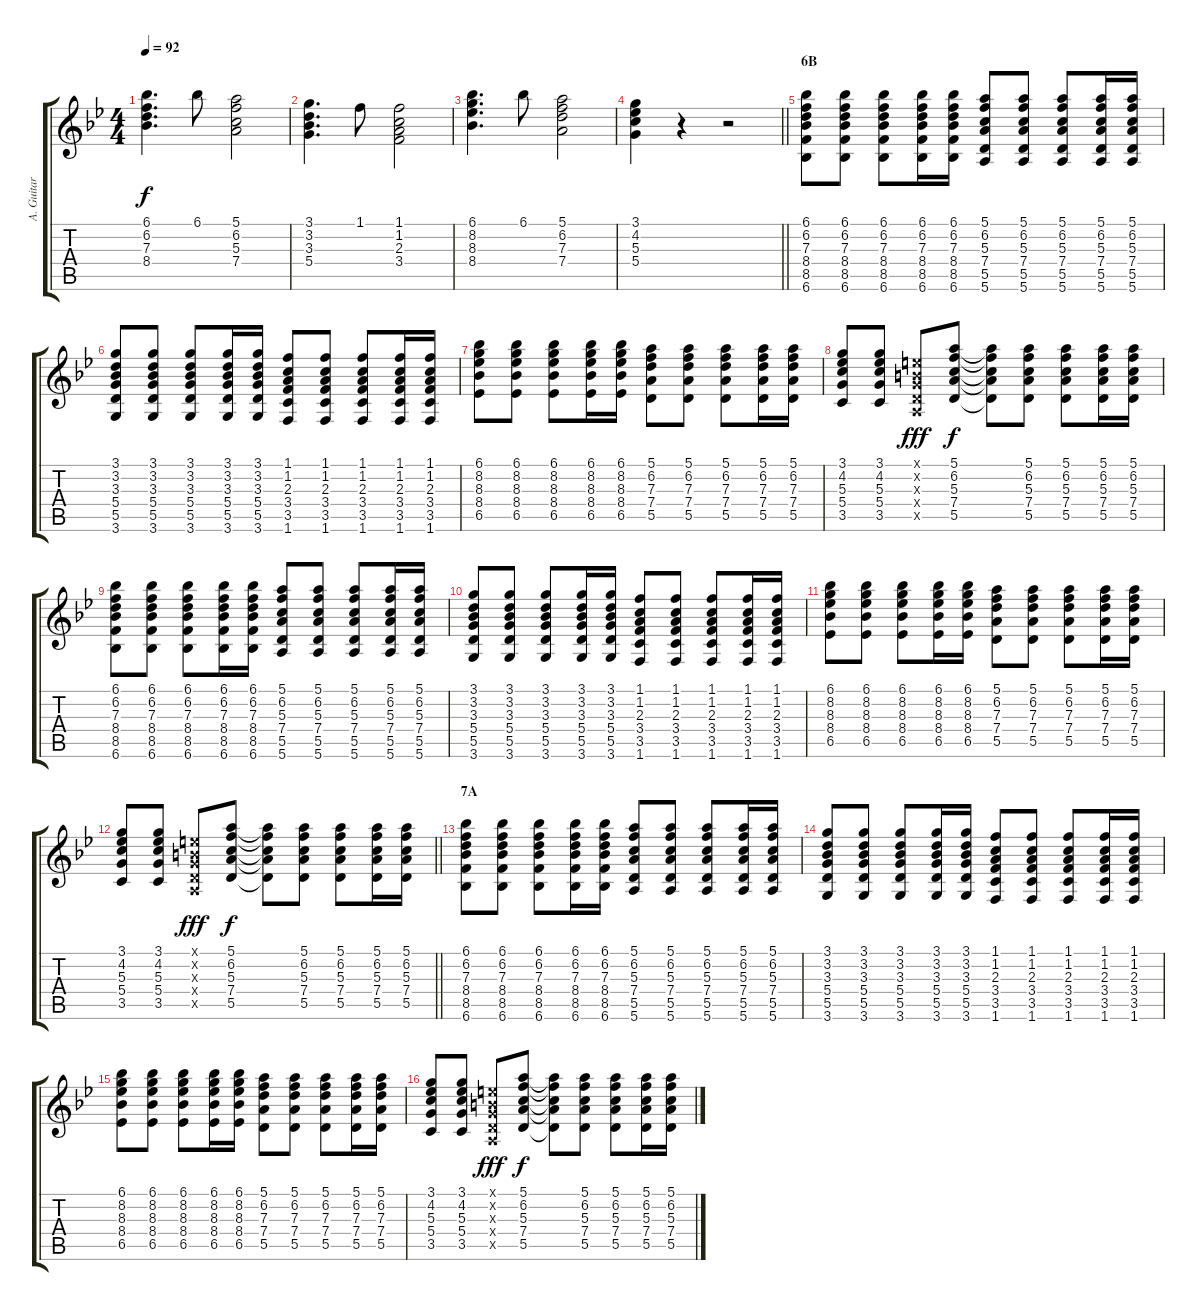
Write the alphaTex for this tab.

\track ("A. Guitar II" "A. Guitar ") {instrument acousticguitarsteel}
\staff {score tabs}
\tuning (E4 B3 G3 D3 A2 E2) {hide}
\ts (4 4)
\tempo 92
\clef g2
\ks bb
(6.1 6.2 7.3 8.4).4{d dy f} 6.1.8 (5.1 6.2 5.3 7.4).2 |
(3.1 3.2 3.3 5.4).4{d} 1.1.8 (1.1 1.2 2.3 3.4).2 |
(6.1 8.2 8.3 8.4).4{d} 6.1.8 (5.1 6.2 7.3 7.4).2 |
\barLineRight lightlight
(3.1 4.2 5.3 5.4).4 r.4 r.2 |
\section ("" "6B")
(6.1 6.2 7.3 8.4 8.5 6.6).8 (6.1 6.2 7.3 8.4 8.5 6.6).8 (6.1 6.2 7.3 8.4 8.5 6.6).8 (6.1 6.2 7.3 8.4 8.5 6.6).16 (6.1 6.2 7.3 8.4 8.5 6.6).16 (5.1 6.2 5.3 7.4 5.5 5.6).8 (5.1 6.2 5.3 7.4 5.5 5.6).8 (5.1 6.2 5.3 7.4 5.5 5.6).8 (5.1 6.2 5.3 7.4 5.5 5.6).16 (5.1 6.2 5.3 7.4 5.5 5.6).16 |
(3.1 3.2 3.3 5.4 5.5 3.6).8 (3.1 3.2 3.3 5.4 5.5 3.6).8 (3.1 3.2 3.3 5.4 5.5 3.6).8 (3.1 3.2 3.3 5.4 5.5 3.6).16 (3.1 3.2 3.3 5.4 5.5 3.6).16 (1.1 1.2 2.3 3.4 3.5 1.6).8 (1.1 1.2 2.3 3.4 3.5 1.6).8 (1.1 1.2 2.3 3.4 3.5 1.6).8 (1.1 1.2 2.3 3.4 3.5 1.6).16 (1.1 1.2 2.3 3.4 3.5 1.6).16 |
(6.1 8.2 8.3 8.4 6.5).8 (6.1 8.2 8.3 8.4 6.5).8 (6.1 8.2 8.3 8.4 6.5).8 (6.1 8.2 8.3 8.4 6.5).16 (6.1 8.2 8.3 8.4 6.5).16 (5.1 6.2 7.3 7.4 5.5).8 (5.1 6.2 7.3 7.4 5.5).8 (5.1 6.2 7.3 7.4 5.5).8 (5.1 6.2 7.3 7.4 5.5).16 (5.1 6.2 7.3 7.4 5.5).16 |
(3.1 4.2 5.3 5.4 3.5).8 (3.1 4.2 5.3 5.4 3.5).8 (0.1{x} 0.2{x} 0.3{x} 0.4{x} 0.5{x}).8{dy fff} (5.1 6.2 5.3 7.4 5.5).8{dy f} (5.1{t} 6.2{t} 5.3{t} 7.4{t} 5.5{t}).8 (5.1 6.2 5.3 7.4 5.5).8 (5.1 6.2 5.3 7.4 5.5).8 (5.1 6.2 5.3 7.4 5.5).16 (5.1 6.2 5.3 7.4 5.5).16 |
(6.1 6.2 7.3 8.4 8.5 6.6).8 (6.1 6.2 7.3 8.4 8.5 6.6).8 (6.1 6.2 7.3 8.4 8.5 6.6).8 (6.1 6.2 7.3 8.4 8.5 6.6).16 (6.1 6.2 7.3 8.4 8.5 6.6).16 (5.1 6.2 5.3 7.4 5.5 5.6).8 (5.1 6.2 5.3 7.4 5.5 5.6).8 (5.1 6.2 5.3 7.4 5.5 5.6).8 (5.1 6.2 5.3 7.4 5.5 5.6).16 (5.1 6.2 5.3 7.4 5.5 5.6).16 |
(3.1 3.2 3.3 5.4 5.5 3.6).8 (3.1 3.2 3.3 5.4 5.5 3.6).8 (3.1 3.2 3.3 5.4 5.5 3.6).8 (3.1 3.2 3.3 5.4 5.5 3.6).16 (3.1 3.2 3.3 5.4 5.5 3.6).16 (1.1 1.2 2.3 3.4 3.5 1.6).8 (1.1 1.2 2.3 3.4 3.5 1.6).8 (1.1 1.2 2.3 3.4 3.5 1.6).8 (1.1 1.2 2.3 3.4 3.5 1.6).16 (1.1 1.2 2.3 3.4 3.5 1.6).16 |
(6.1 8.2 8.3 8.4 6.5).8 (6.1 8.2 8.3 8.4 6.5).8 (6.1 8.2 8.3 8.4 6.5).8 (6.1 8.2 8.3 8.4 6.5).16 (6.1 8.2 8.3 8.4 6.5).16 (5.1 6.2 7.3 7.4 5.5).8 (5.1 6.2 7.3 7.4 5.5).8 (5.1 6.2 7.3 7.4 5.5).8 (5.1 6.2 7.3 7.4 5.5).16 (5.1 6.2 7.3 7.4 5.5).16 |
\barLineRight lightlight
(3.1 4.2 5.3 5.4 3.5).8 (3.1 4.2 5.3 5.4 3.5).8 (0.1{x} 0.2{x} 0.3{x} 0.4{x} 0.5{x}).8{dy fff} (5.1 6.2 5.3 7.4 5.5).8{dy f} (5.1{t} 6.2{t} 5.3{t} 7.4{t} 5.5{t}).8 (5.1 6.2 5.3 7.4 5.5).8 (5.1 6.2 5.3 7.4 5.5).8 (5.1 6.2 5.3 7.4 5.5).16 (5.1 6.2 5.3 7.4 5.5).16 |
\section ("" "7A")
(6.1 6.2 7.3 8.4 8.5 6.6).8 (6.1 6.2 7.3 8.4 8.5 6.6).8 (6.1 6.2 7.3 8.4 8.5 6.6).8 (6.1 6.2 7.3 8.4 8.5 6.6).16 (6.1 6.2 7.3 8.4 8.5 6.6).16 (5.1 6.2 5.3 7.4 5.5 5.6).8 (5.1 6.2 5.3 7.4 5.5 5.6).8 (5.1 6.2 5.3 7.4 5.5 5.6).8 (5.1 6.2 5.3 7.4 5.5 5.6).16 (5.1 6.2 5.3 7.4 5.5 5.6).16 |
(3.1 3.2 3.3 5.4 5.5 3.6).8 (3.1 3.2 3.3 5.4 5.5 3.6).8 (3.1 3.2 3.3 5.4 5.5 3.6).8 (3.1 3.2 3.3 5.4 5.5 3.6).16 (3.1 3.2 3.3 5.4 5.5 3.6).16 (1.1 1.2 2.3 3.4 3.5 1.6).8 (1.1 1.2 2.3 3.4 3.5 1.6).8 (1.1 1.2 2.3 3.4 3.5 1.6).8 (1.1 1.2 2.3 3.4 3.5 1.6).16 (1.1 1.2 2.3 3.4 3.5 1.6).16 |
(6.1 8.2 8.3 8.4 6.5).8 (6.1 8.2 8.3 8.4 6.5).8 (6.1 8.2 8.3 8.4 6.5).8 (6.1 8.2 8.3 8.4 6.5).16 (6.1 8.2 8.3 8.4 6.5).16 (5.1 6.2 7.3 7.4 5.5).8 (5.1 6.2 7.3 7.4 5.5).8 (5.1 6.2 7.3 7.4 5.5).8 (5.1 6.2 7.3 7.4 5.5).16 (5.1 6.2 7.3 7.4 5.5).16 |
(3.1 4.2 5.3 5.4 3.5).8 (3.1 4.2 5.3 5.4 3.5).8 (0.1{x} 0.2{x} 0.3{x} 0.4{x} 0.5{x}).8{dy fff} (5.1 6.2 5.3 7.4 5.5).8{dy f} (5.1{t} 6.2{t} 5.3{t} 7.4{t} 5.5{t}).8 (5.1 6.2 5.3 7.4 5.5).8 (5.1 6.2 5.3 7.4 5.5).8 (5.1 6.2 5.3 7.4 5.5).16 (5.1 6.2 5.3 7.4 5.5).16
